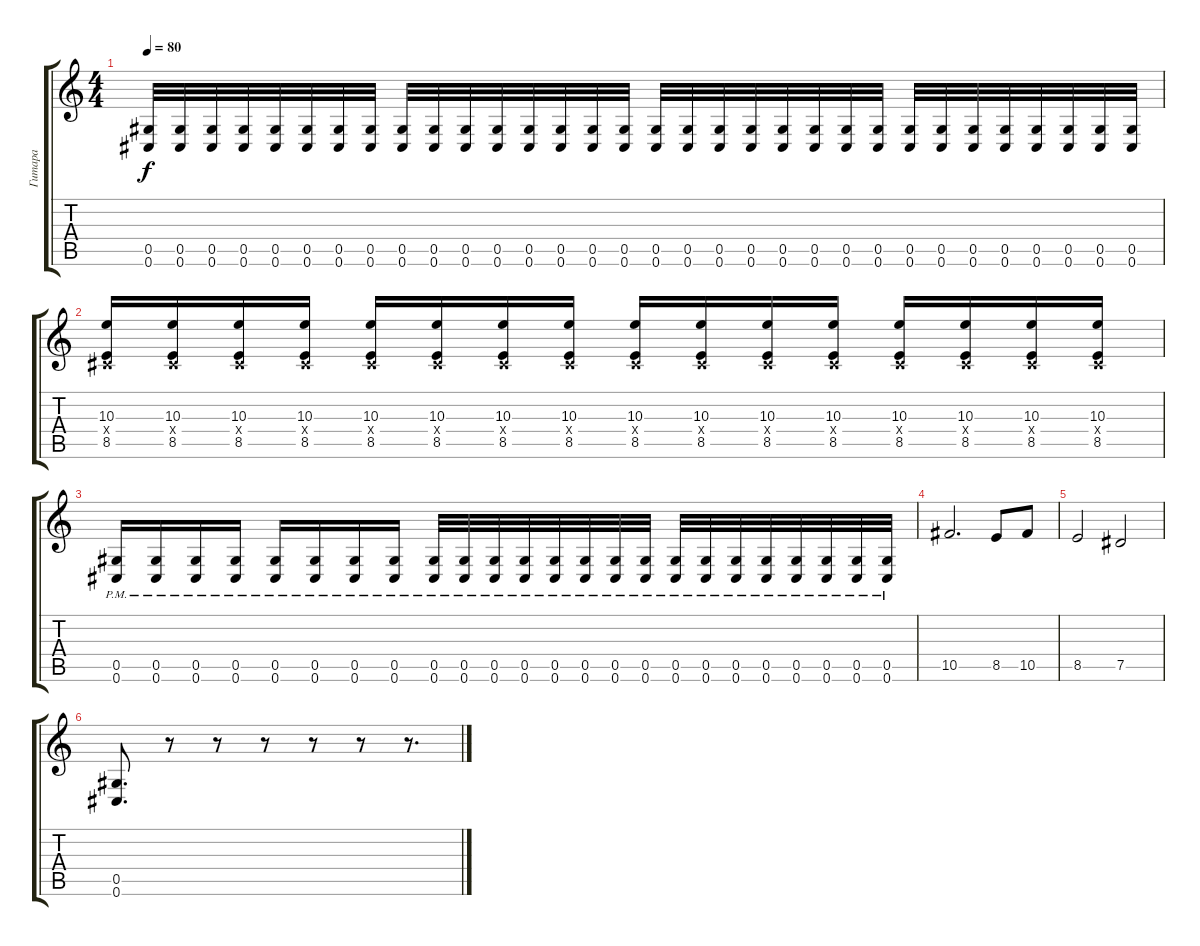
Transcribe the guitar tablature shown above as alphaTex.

\track ("Гитара" "Гитара") {instrument overdrivenguitar}
\staff {score tabs}
\tuning (Eb4 Bb3 Gb3 Db3 Ab2 Db2) {hide}
\ts (4 4)
\tempo 80
\clef g2
\ks c
(0.5 0.6).32{dy f} (0.5 0.6).32 (0.5 0.6).32 (0.5 0.6).32 (0.5 0.6).32 (0.5 0.6).32 (0.5 0.6).32 (0.5 0.6).32 (0.5 0.6).32 (0.5 0.6).32 (0.5 0.6).32 (0.5 0.6).32 (0.5 0.6).32 (0.5 0.6).32 (0.5 0.6).32 (0.5 0.6).32 (0.5 0.6).32 (0.5 0.6).32 (0.5 0.6).32 (0.5 0.6).32 (0.5 0.6).32 (0.5 0.6).32 (0.5 0.6).32 (0.5 0.6).32 (0.5 0.6).32 (0.5 0.6).32 (0.5 0.6).32 (0.5 0.6).32 (0.5 0.6).32 (0.5 0.6).32 (0.5 0.6).32 (0.5 0.6).32 |
(10.3 0.4{x} 8.5).16 (10.3 0.4{x} 8.5).16 (10.3 0.4{x} 8.5).16 (10.3 0.4{x} 8.5).16 (10.3 0.4{x} 8.5).16 (10.3 0.4{x} 8.5).16 (10.3 0.4{x} 8.5).16 (10.3 0.4{x} 8.5).16 (10.3 0.4{x} 8.5).16 (10.3 0.4{x} 8.5).16 (10.3 0.4{x} 8.5).16 (10.3 0.4{x} 8.5).16 (10.3 0.4{x} 8.5).16 (10.3 0.4{x} 8.5).16 (10.3 0.4{x} 8.5).16 (10.3 0.4{x} 8.5).16 |
(0.5{pm} 0.6{pm}).16 (0.5{pm} 0.6{pm}).16 (0.5{pm} 0.6{pm}).16 (0.5{pm} 0.6{pm}).16 (0.5{pm} 0.6{pm}).16 (0.5{pm} 0.6{pm}).16 (0.5{pm} 0.6{pm}).16 (0.5{pm} 0.6{pm}).16 (0.5{pm} 0.6{pm}).32 (0.5{pm} 0.6{pm}).32 (0.5{pm} 0.6{pm}).32 (0.5{pm} 0.6{pm}).32 (0.5{pm} 0.6{pm}).32 (0.5{pm} 0.6{pm}).32 (0.5{pm} 0.6{pm}).32 (0.5{pm} 0.6{pm}).32 (0.5{pm} 0.6{pm}).32 (0.5{pm} 0.6{pm}).32 (0.5{pm} 0.6{pm}).32 (0.5{pm} 0.6{pm}).32 (0.5{pm} 0.6{pm}).32 (0.5{pm} 0.6{pm}).32 (0.5{pm} 0.6{pm}).32 (0.5{pm} 0.6{pm}).32 |
10.5.2{d} 8.5.8 10.5.8 |
8.5.2 7.5.2 |
(0.5 0.6).8{d} r.8 r.8 r.8 r.8 r.8 r.8{d}
